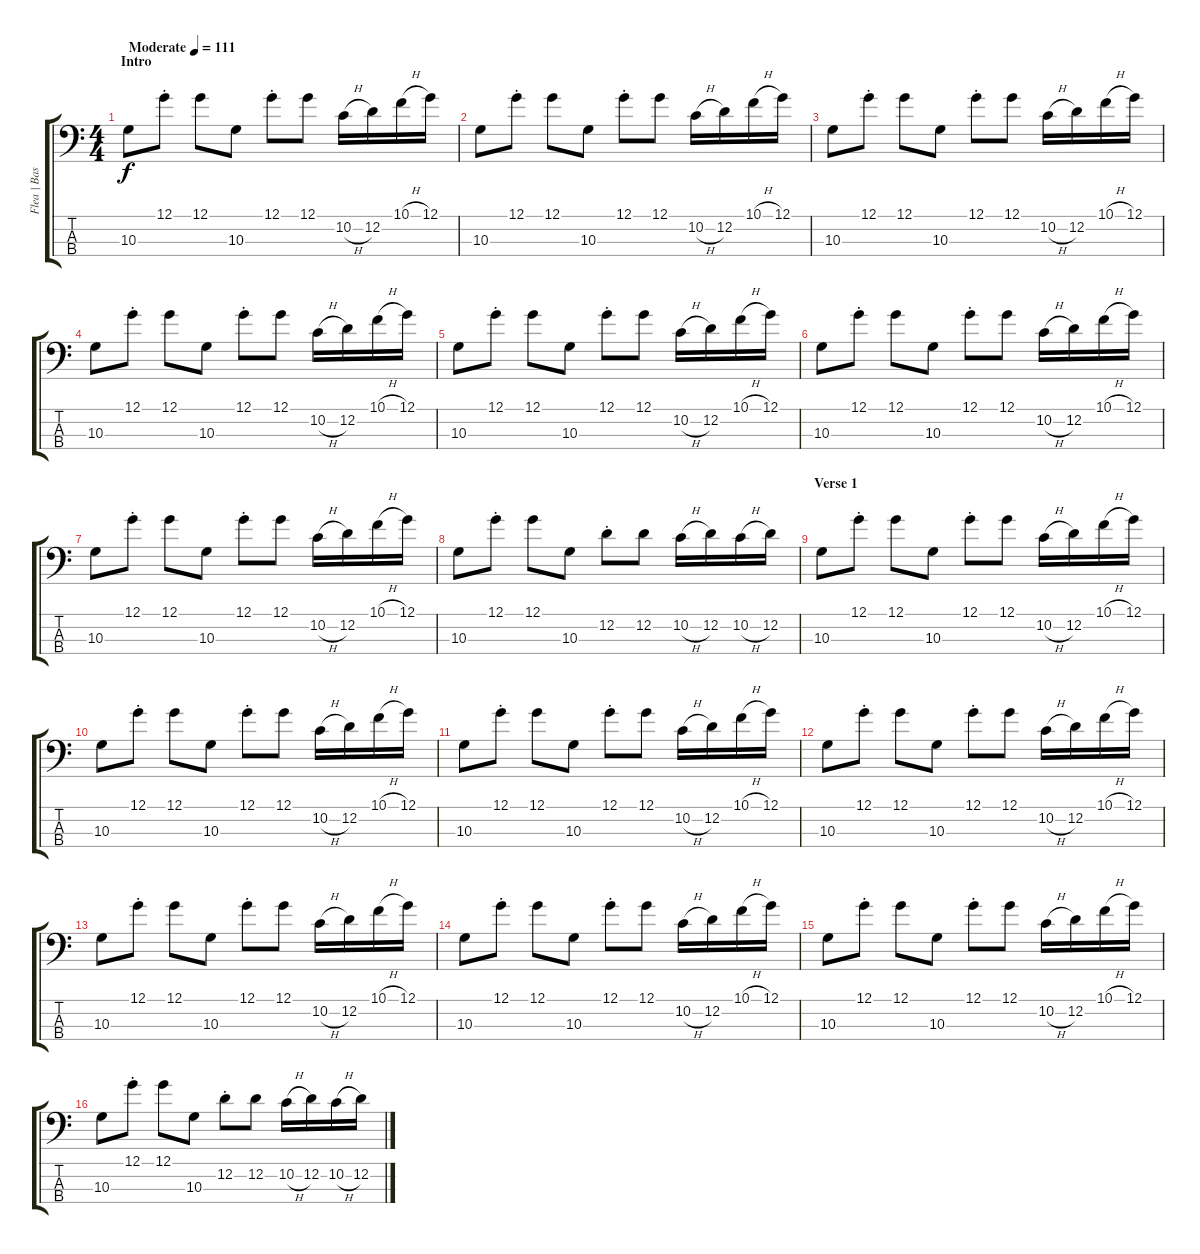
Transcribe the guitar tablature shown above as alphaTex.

\track ("Flea | Bass" "Flea | Bas") {instrument electricbassfinger}
\staff {score tabs}
\tuning (G2 D2 A1 E1) {hide}
\ts (4 4)
\section ("" "Intro")
\tempo (111 "Moderate")
\clef f4
\ks c
10.3.8{dy f instrument electricbassfinger} 12.1{st}.8 12.1.8 10.3.8 12.1{st}.8 12.1.8 10.2{h}.16 12.2.16 10.1{h}.16 12.1.16 |
10.3.8 12.1{st}.8 12.1.8 10.3.8 12.1{st}.8 12.1.8 10.2{h}.16 12.2.16 10.1{h}.16 12.1.16 |
10.3.8 12.1{st}.8 12.1.8 10.3.8 12.1{st}.8 12.1.8 10.2{h}.16 12.2.16 10.1{h}.16 12.1.16 |
10.3.8 12.1{st}.8 12.1.8 10.3.8 12.1{st}.8 12.1.8 10.2{h}.16 12.2.16 10.1{h}.16 12.1.16 |
10.3.8 12.1{st}.8 12.1.8 10.3.8 12.1{st}.8 12.1.8 10.2{h}.16 12.2.16 10.1{h}.16 12.1.16 |
10.3.8 12.1{st}.8 12.1.8 10.3.8 12.1{st}.8 12.1.8 10.2{h}.16 12.2.16 10.1{h}.16 12.1.16 |
10.3.8 12.1{st}.8 12.1.8 10.3.8 12.1{st}.8 12.1.8 10.2{h}.16 12.2.16 10.1{h}.16 12.1.16 |
10.3.8 12.1{st}.8 12.1.8 10.3.8 12.2{st}.8 12.2.8 10.2{h}.16 12.2.16 10.2{h}.16 12.2.16 |
\section ("" "Verse 1")
10.3.8 12.1{st}.8 12.1.8 10.3.8 12.1{st}.8 12.1.8 10.2{h}.16 12.2.16 10.1{h}.16 12.1.16 |
10.3.8 12.1{st}.8 12.1.8 10.3.8 12.1{st}.8 12.1.8 10.2{h}.16 12.2.16 10.1{h}.16 12.1.16 |
10.3.8 12.1{st}.8 12.1.8 10.3.8 12.1{st}.8 12.1.8 10.2{h}.16 12.2.16 10.1{h}.16 12.1.16 |
10.3.8 12.1{st}.8 12.1.8 10.3.8 12.1{st}.8 12.1.8 10.2{h}.16 12.2.16 10.1{h}.16 12.1.16 |
10.3.8 12.1{st}.8 12.1.8 10.3.8 12.1{st}.8 12.1.8 10.2{h}.16 12.2.16 10.1{h}.16 12.1.16 |
10.3.8 12.1{st}.8 12.1.8 10.3.8 12.1{st}.8 12.1.8 10.2{h}.16 12.2.16 10.1{h}.16 12.1.16 |
10.3.8 12.1{st}.8 12.1.8 10.3.8 12.1{st}.8 12.1.8 10.2{h}.16 12.2.16 10.1{h}.16 12.1.16 |
10.3.8 12.1{st}.8 12.1.8 10.3.8 12.2{st}.8 12.2.8 10.2{h}.16 12.2.16 10.2{h}.16 12.2.16
